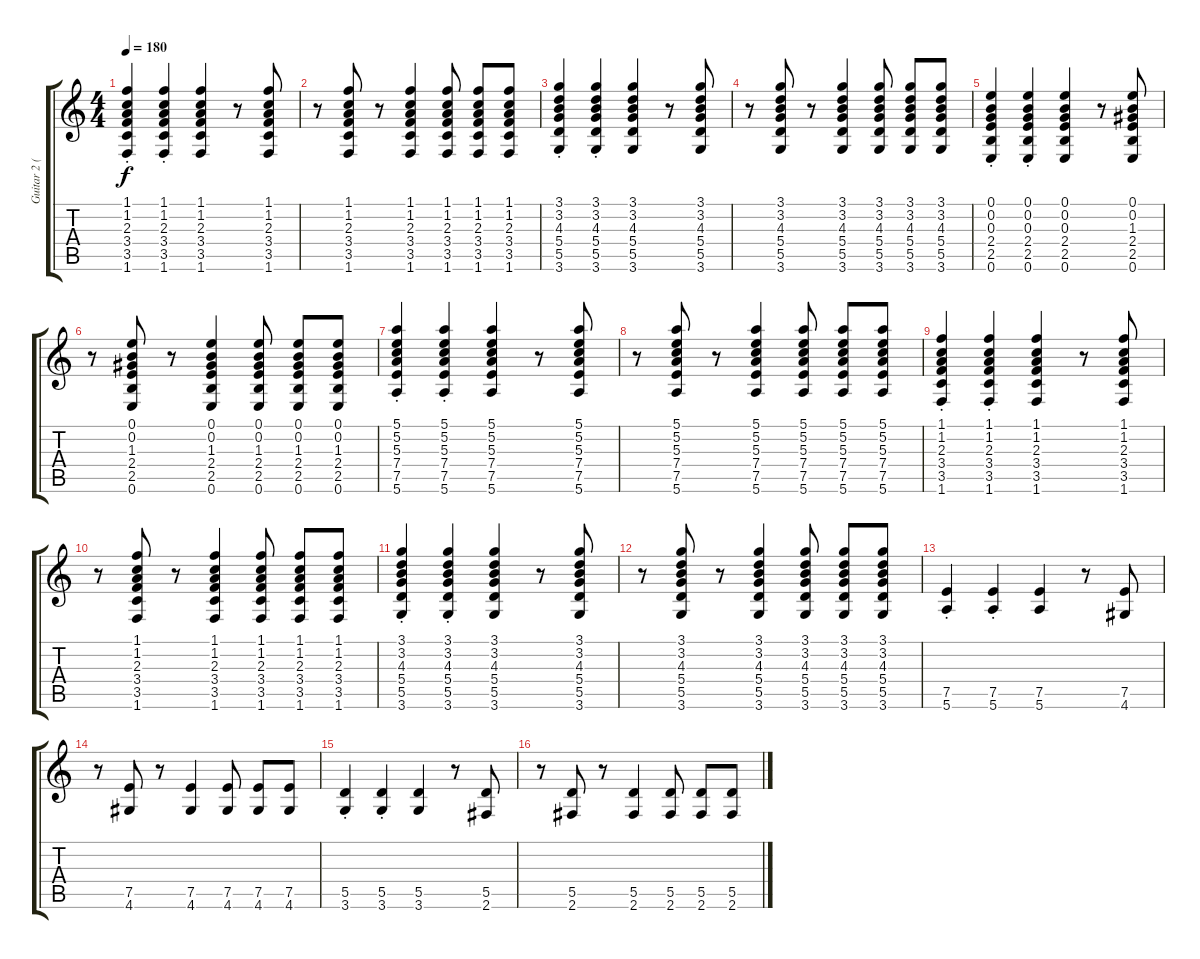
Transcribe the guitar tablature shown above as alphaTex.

\track ("Guitar 2 (Distortion)" "Guitar 2 (") {instrument distortionguitar}
\staff {score tabs}
\tuning (E4 B3 G3 D3 A2 E2) {hide}
\ts (4 4)
\tempo 180
\clef g2
\ks c
(1.1{st} 1.2{st} 2.3{st} 3.4{st} 3.5{st} 1.6{st}).4{dy f} (1.1{st} 1.2{st} 2.3{st} 3.4{st} 3.5{st} 1.6{st}).4 (1.1 1.2 2.3 3.4 3.5 1.6).4 r.8 (1.1 1.2 2.3 3.4 3.5 1.6).8 |
r.8 (1.1 1.2 2.3 3.4 3.5 1.6).8 r.8 (1.1 1.2 2.3 3.4 3.5 1.6).4 (1.1 1.2 2.3 3.4 3.5 1.6).8 (1.1 1.2 2.3 3.4 3.5 1.6).8 (1.1 1.2 2.3 3.4 3.5 1.6).8 |
(3.1{st} 3.2{st} 4.3{st} 5.4{st} 5.5{st} 3.6{st}).4 (3.1{st} 3.2{st} 4.3{st} 5.4{st} 5.5{st} 3.6{st}).4 (3.1 3.2 4.3 5.4 5.5 3.6).4 r.8 (3.1 3.2 4.3 5.4 5.5 3.6).8 |
r.8 (3.1 3.2 4.3 5.4 5.5 3.6).8 r.8 (3.1 3.2 4.3 5.4 5.5 3.6).4 (3.1 3.2 4.3 5.4 5.5 3.6).8 (3.1 3.2 4.3 5.4 5.5 3.6).8 (3.1 3.2 4.3 5.4 5.5 3.6).8 |
(0.1{st} 0.2{st} 0.3{st} 2.4{st} 2.5{st} 0.6{st}).4 (0.1{st} 0.2{st} 0.3{st} 2.4{st} 2.5{st} 0.6{st}).4 (0.1 0.2 0.3 2.4 2.5 0.6).4 r.8 (0.1 0.2 1.3 2.4 2.5 0.6).8 |
r.8 (0.1 0.2 1.3 2.4 2.5 0.6).8 r.8 (0.1 0.2 1.3 2.4 2.5 0.6).4 (0.1 0.2 1.3 2.4 2.5 0.6).8 (0.1 0.2 1.3 2.4 2.5 0.6).8 (0.1 0.2 1.3 2.4 2.5 0.6).8 |
(5.1 5.2 5.3 7.4{st} 7.5{st} 5.6{st}).4 (5.1 5.2 5.3 7.4{st} 7.5{st} 5.6{st}).4 (5.1 5.2 5.3 7.4 7.5 5.6).4 r.8 (5.1 5.2 5.3 7.4 7.5 5.6).8 |
r.8 (5.1 5.2 5.3 7.4 7.5 5.6).8 r.8 (5.1 5.2 5.3 7.4 7.5 5.6).4 (5.1 5.2 5.3 7.4 7.5 5.6).8 (5.1 5.2 5.3 7.4 7.5 5.6).8 (5.1 5.2 5.3 7.4 7.5 5.6).8 |
(1.1{st} 1.2{st} 2.3{st} 3.4{st} 3.5{st} 1.6{st}).4 (1.1{st} 1.2{st} 2.3{st} 3.4{st} 3.5{st} 1.6{st}).4 (1.1 1.2 2.3 3.4 3.5 1.6).4 r.8 (1.1 1.2 2.3 3.4 3.5 1.6).8 |
r.8 (1.1 1.2 2.3 3.4 3.5 1.6).8 r.8 (1.1 1.2 2.3 3.4 3.5 1.6).4 (1.1 1.2 2.3 3.4 3.5 1.6).8 (1.1 1.2 2.3 3.4 3.5 1.6).8 (1.1 1.2 2.3 3.4 3.5 1.6).8 |
(3.1{st} 3.2{st} 4.3{st} 5.4{st} 5.5{st} 3.6{st}).4 (3.1{st} 3.2{st} 4.3{st} 5.4{st} 5.5{st} 3.6{st}).4 (3.1 3.2 4.3 5.4 5.5 3.6).4 r.8 (3.1 3.2 4.3 5.4 5.5 3.6).8 |
r.8 (3.1 3.2 4.3 5.4 5.5 3.6).8 r.8 (3.1 3.2 4.3 5.4 5.5 3.6).4 (3.1 3.2 4.3 5.4 5.5 3.6).8 (3.1 3.2 4.3 5.4 5.5 3.6).8 (3.1 3.2 4.3 5.4 5.5 3.6).8 |
(7.5{st} 5.6{st}).4 (7.5{st} 5.6{st}).4 (7.5 5.6).4 r.8 (7.5 4.6).8 |
r.8 (7.5 4.6).8 r.8 (7.5 4.6).4 (7.5 4.6).8 (7.5 4.6).8 (7.5 4.6).8 |
(5.5{st} 3.6{st}).4 (5.5{st} 3.6{st}).4 (5.5 3.6).4 r.8 (5.5 2.6).8 |
r.8 (5.5 2.6).8 r.8 (5.5 2.6).4 (5.5 2.6).8 (5.5 2.6).8 (5.5 2.6).8
